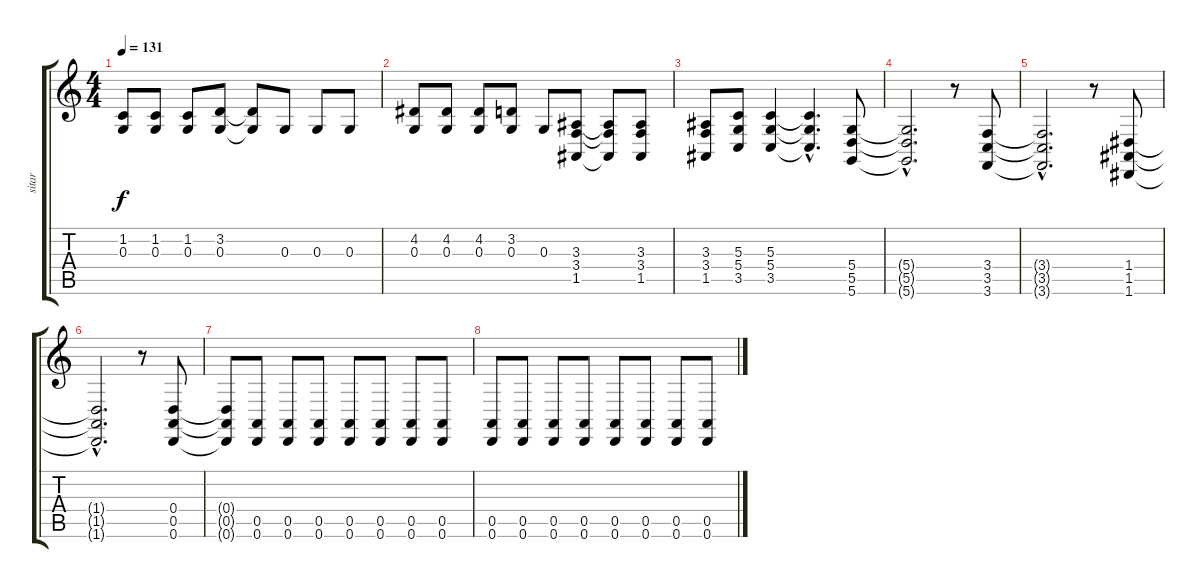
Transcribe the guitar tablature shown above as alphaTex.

\track ("sitar" "sitar") {instrument sitar}
\staff {score tabs}
\tuning (E4 B3 G3 D3 A2 D2) {hide}
\ts (4 4)
\tempo 131
\clef g2
\ks c
(1.2 0.3).8{dy f} (1.2 0.3).8 (1.2 0.3).8 (3.2 0.3).8 (3.2{t} 0.3{t}).8 0.3.8 0.3.8 0.3.8 |
(4.2 0.3).8 (4.2 0.3).8 (4.2 0.3).8 (3.2 0.3).8 0.3.8 (3.3 3.4 1.5).8 (3.3{t} 3.4{t} 1.5{t}).8 (3.3 3.4 1.5).8 |
(3.3 3.4 1.5).8 (5.3 5.4 3.5).8 (5.3 5.4 3.5).4 (5.3{hac t} 5.4{hac t} 3.5{hac t}).4{d} (5.4 5.5 5.6).8 |
(5.4{hac t} 5.5{hac t} 5.6{hac t}).2{d} r.8 (3.4 3.5 3.6).8 |
(3.4{hac t} 3.5{hac t} 3.6{hac t}).2{d} r.8 (1.4 1.5 1.6).8 |
(1.4{hac t} 1.5{hac t} 1.6{hac t}).2{d} r.8 (0.4 0.5 0.6).8 |
(0.4{t} 0.5{t} 0.6{t}).8 (0.5 0.6).8 (0.5 0.6).8 (0.5 0.6).8 (0.5 0.6).8 (0.5 0.6).8 (0.5 0.6).8 (0.5 0.6).8 |
(0.5 0.6).8 (0.5 0.6).8 (0.5 0.6).8 (0.5 0.6).8 (0.5 0.6).8 (0.5 0.6).8 (0.5 0.6).8 (0.5 0.6).8
